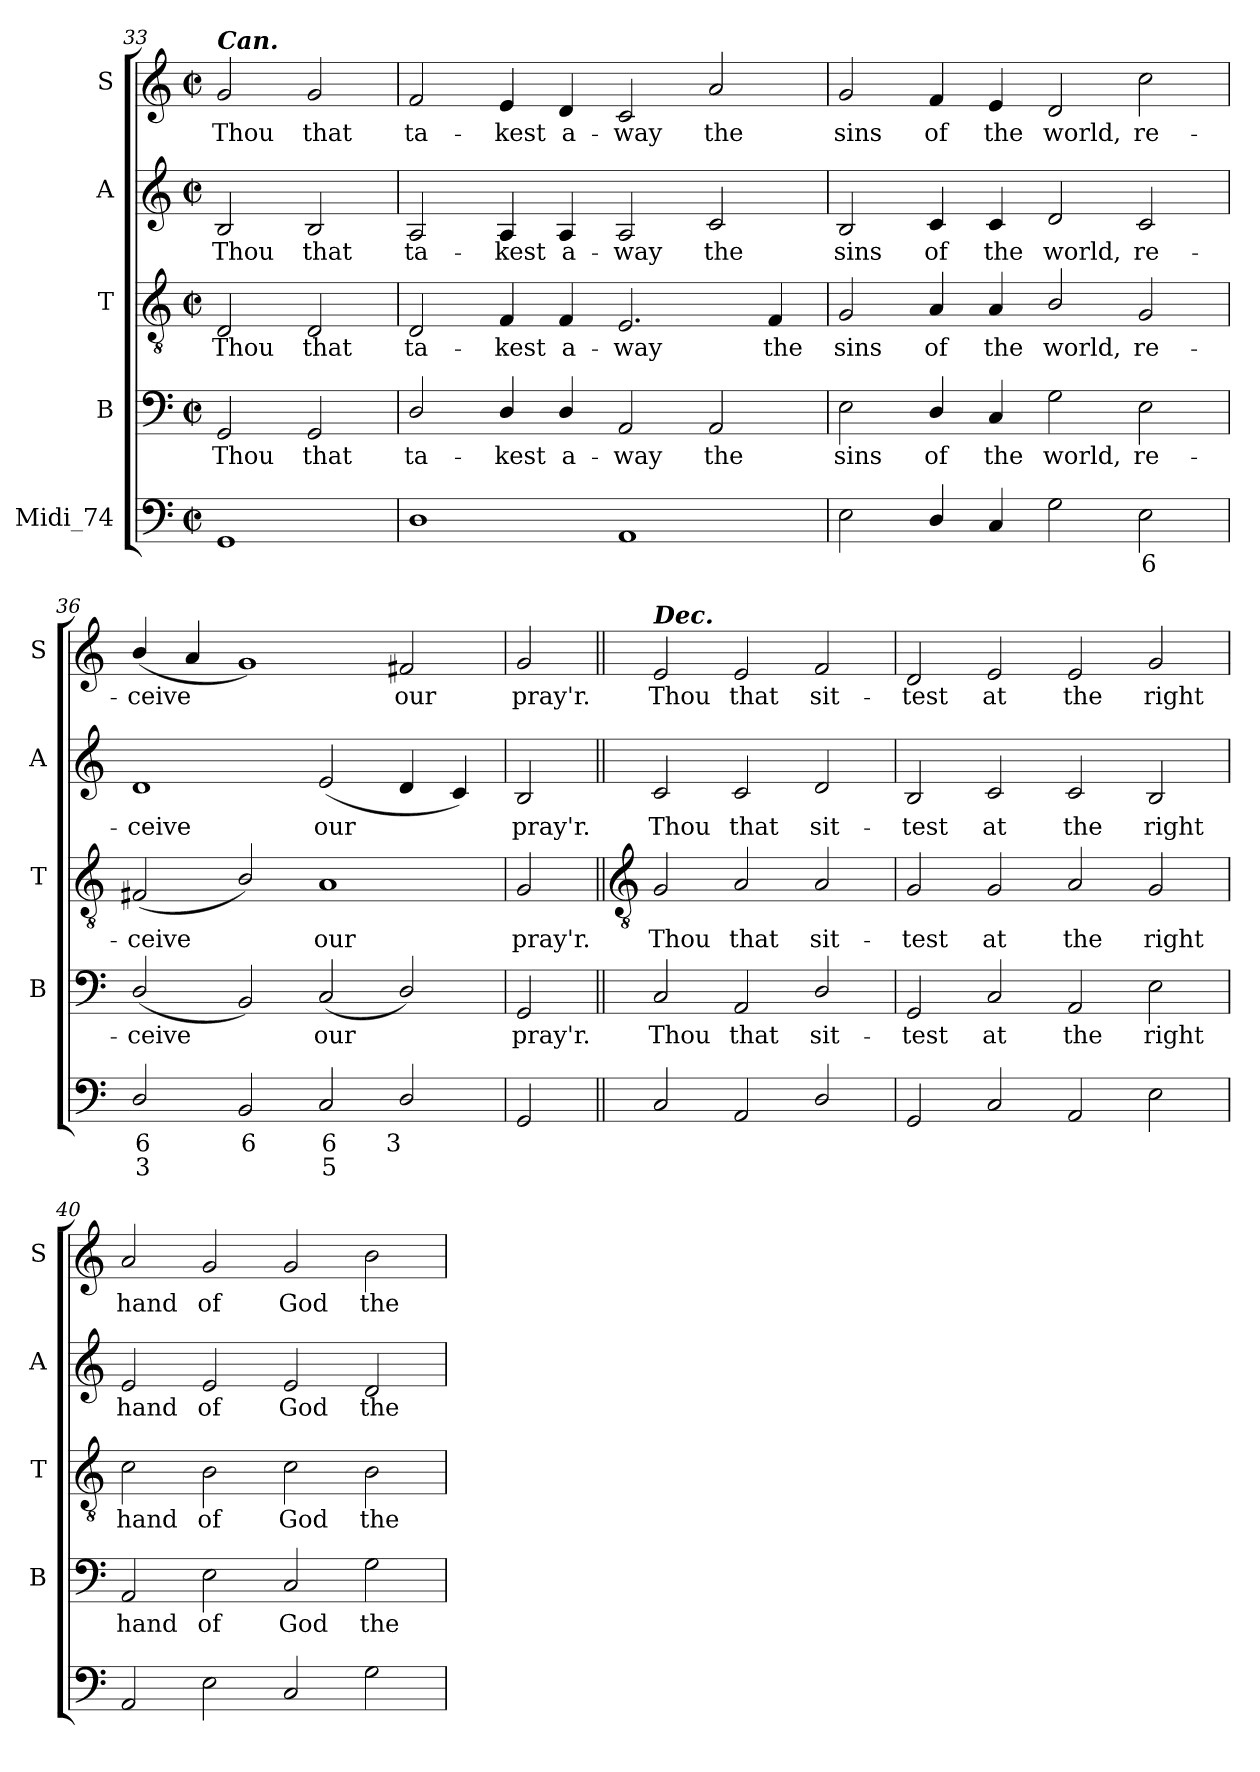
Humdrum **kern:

**kern	**text	**text	**kern	**text	**kern	**text	**kern	**text	**kern	**text
*part5	*part5	*part5	*part4	*part4	*part3	*part3	*part2	*part2	*part1	*part1
*staff5	*staff5	*staff5	*staff4	*staff4	*staff3	*staff3	*staff2	*staff2	*staff1	*staff1
*I"Midi_74	*	*	*I"B	*	*I"T	*	*I"A	*	*I"S	*
*	*	*	*I'B	*	*I'T	*	*I'A	*	*I'S	*
*clefF4	*	*	*clefF4	*	*clefGv2	*	*clefG2	*	*clefG2	*
*k[]	*	*	*k[]	*	*k[]	*	*k[]	*	*k[]	*
*C:	*	*	*C:	*	*C:	*	*C:	*	*C:	*
*M4/2	*	*	*M4/2	*	*M4/2	*	*M4/2	*	*M4/2	*
*met(c|)	*	*	*met(c|)	*	*met(c|)	*	*met(c|)	*	*met(c|)	*
=33	=33	=33	=33	=33	=33	=33	=33	=33	=33	=33
!	!	!	!	!	!	!	!	!	!LO:TX:a:Bi:t=Can.	!
!	!	!	!	!LO:LY:b	!	!LO:LY:b	!	!LO:LY:b	!	!LO:LY:b
1GG	.	.	2GG	Thou	2D	Thou	2B	Thou	2g	Thou
!	!	!	!	!LO:LY:b	!	!LO:LY:b	!	!LO:LY:b	!	!LO:LY:b
.	.	.	2GG	that	2D	that	2B	that	2g	that
=34	=34	=34	=34	=34	=34	=34	=34	=34	=34	=34
!	!	!	!	!LO:LY:b	!	!LO:LY:b	!	!LO:LY:b	!	!LO:LY:b
1D/	.	.	2D/	ta-	2D	ta-	2A	ta-	2f	ta-
!	!	!	!	!LO:LY:b	!	!LO:LY:b	!	!LO:LY:b	!	!LO:LY:b
.	.	.	4D/	-kest	4F	-kest	4A	-kest	4e	-kest
!	!	!	!	!LO:LY:b	!	!LO:LY:b	!	!LO:LY:b	!	!LO:LY:b
.	.	.	4D/	a-	4F	a-	4A	a-	4d	a-
!	!	!	!	!LO:LY:b	!	!LO:LY:b	!	!LO:LY:b	!	!LO:LY:b
1AA	.	.	2AA	-way	2.E	-way	2A	-way	2c	-way
!	!	!	!	!LO:LY:b	!	!	!	!LO:LY:b	!	!LO:LY:b
.	.	.	2AA	the	.	.	2c	the	2a	the
!	!	!	!	!	!	!LO:LY:b	!	!	!	!
.	.	.	.	.	4F	the	.	.	.	.
=35	=35	=35	=35	=35	=35	=35	=35	=35	=35	=35
!	!	!	!	!LO:LY:b	!	!LO:LY:b	!	!LO:LY:b	!	!LO:LY:b
2E	.	.	2E	sins	2G	sins	2B	sins	2g	sins
!	!	!	!	!LO:LY:b	!	!LO:LY:b	!	!LO:LY:b	!	!LO:LY:b
4D/	.	.	4D/	of	4A	of	4c	of	4f	of
!	!	!	!	!LO:LY:b	!	!LO:LY:b	!	!LO:LY:b	!	!LO:LY:b
4C	.	.	4C	the	4A	the	4c	the	4e	the
!	!	!	!	!LO:LY:b	!	!LO:LY:b	!	!LO:LY:b	!	!LO:LY:b
2G	.	.	2G	world,	2B/	world,	2d	world,	2d	world,
!	!LO:LY:b	!	!	!LO:LY:b	!	!LO:LY:b	!	!LO:LY:b	!	!LO:LY:b
2E	6	.	2E	re-	2G	re-	2c	re-	2cc	re-
=36	=36	=36	=36	=36	=36	=36	=36	=36	=36	=36
!	!LO:LY:b	!LO:LY:b	!	!LO:LY:b	!	!LO:LY:b	!	!LO:LY:b	!	!LO:LY:b
2D/	6	3	(<2D/	-ceive	(<2F#X	-ceive	1d	-ceive	(<4b/	-ceive
.	.	.	.	.	.	.	.	.	4a	.
!	!LO:LY:b	!	!	!	!	!	!	!	!	!
2BB	6	.	2BB)	.	2B/)	.	.	.	1g)	.
!	!LO:LY:b	!LO:LY:b	!	!LO:LY:b	!	!LO:LY:b	!	!LO:LY:b	!	!
2C	6	5	(<2C	our	1A	our	(<2e	our	.	.
!	!LO:LY:b	!	!	!	!	!	!	!	!	!LO:LY:b
2D/	3	.	2D/)	.	.	.	4d	.	2f#X	our
.	.	.	.	.	.	.	4c)	.	.	.
=37	=37	=37	=37	=37	=37	=37	=37	=37	=37	=37
!	!	!	!	!LO:LY:b	!	!LO:LY:b	!	!LO:LY:b	!	!LO:LY:b
2GG	.	.	2GG	pray'r.	2G	pray'r.	2B	pray'r.	2g	pray'r.
!!LO:LB:g=z
=38||	=38||	=38||	=38||	=38||	=38||	=38||	=38||	=38||	=38||	=38||
*	*	*	*	*	*clefGv2	*	*	*	*	*
!	!	!	!	!	!	!	!	!	!LO:TX:a:Bi:t=Dec.	!
!	!	!	!	!LO:LY:b	!	!LO:LY:b	!	!LO:LY:b	!	!LO:LY:b
2C	.	.	2C	Thou	2G	Thou	2c	Thou	2e	Thou
!	!	!	!	!LO:LY:b	!	!LO:LY:b	!	!LO:LY:b	!	!LO:LY:b
2AA	.	.	2AA	that	2A	that	2c	that	2e	that
!	!	!	!	!LO:LY:b	!	!LO:LY:b	!	!LO:LY:b	!	!LO:LY:b
2D/	.	.	2D/	sit-	2A	sit-	2d	sit-	2f	sit-
=39	=39	=39	=39	=39	=39	=39	=39	=39	=39	=39
!	!	!	!	!LO:LY:b	!	!LO:LY:b	!	!LO:LY:b	!	!LO:LY:b
2GG	.	.	2GG	-test	2G	-test	2B	-test	2d	-test
!	!	!	!	!LO:LY:b	!	!LO:LY:b	!	!LO:LY:b	!	!LO:LY:b
2C	.	.	2C	at	2G	at	2c	at	2e	at
!	!	!	!	!LO:LY:b	!	!LO:LY:b	!	!LO:LY:b	!	!LO:LY:b
2AA	.	.	2AA	the	2A	the	2c	the	2e	the
!	!	!	!	!LO:LY:b	!	!LO:LY:b	!	!LO:LY:b	!	!LO:LY:b
2E	.	.	2E	right	2G	right	2B	right	2g	right
=40	=40	=40	=40	=40	=40	=40	=40	=40	=40	=40
!	!	!	!	!LO:LY:b	!	!LO:LY:b	!	!LO:LY:b	!	!LO:LY:b
2AA	.	.	2AA	hand	2c	hand	2e	hand	2a	hand
!	!	!	!	!LO:LY:b	!	!LO:LY:b	!	!LO:LY:b	!	!LO:LY:b
2E	.	.	2E	of	2B	of	2e	of	2g	of
!	!	!	!	!LO:LY:b	!	!LO:LY:b	!	!LO:LY:b	!	!LO:LY:b
2C	.	.	2C	God	2c	God	2e	God	2g	God
!	!	!	!	!LO:LY:b	!	!LO:LY:b	!	!LO:LY:b	!	!LO:LY:b
2G	.	.	2G	the	2B	the	2d	the	2b	the
=	=	=	=	=	=	=	=	=	=	=
*-	*-	*-	*-	*-	*-	*-	*-	*-	*-	*-
